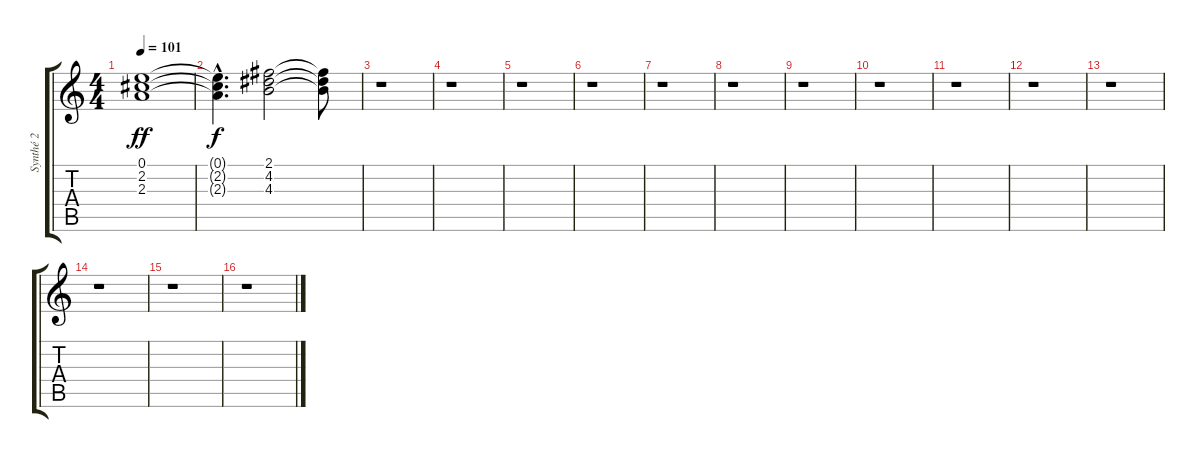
\track ("Synthé 2" "Synthé 2") {instrument acousticguitarsteel}
\staff {score tabs}
\tuning (E4 B3 G3 D3 A2 E2) {hide}
\ts (4 4)
\tempo 101
\clef g2
\ks c
(0.1 2.2 2.3).1{dy ff} |
(0.1{hac t} 2.2{hac t} 2.3{hac t}).4{d dy f} (2.1 4.2 4.3).2 (2.1{t} 4.2{t} 4.3{t}).8 |
r.1 |
r.1 |
r.1 |
r.1 |
r.1 |
r.1 |
r.1 |
r.1 |
r.1 |
r.1 |
r.1 |
r.1 |
r.1 |
r.1
